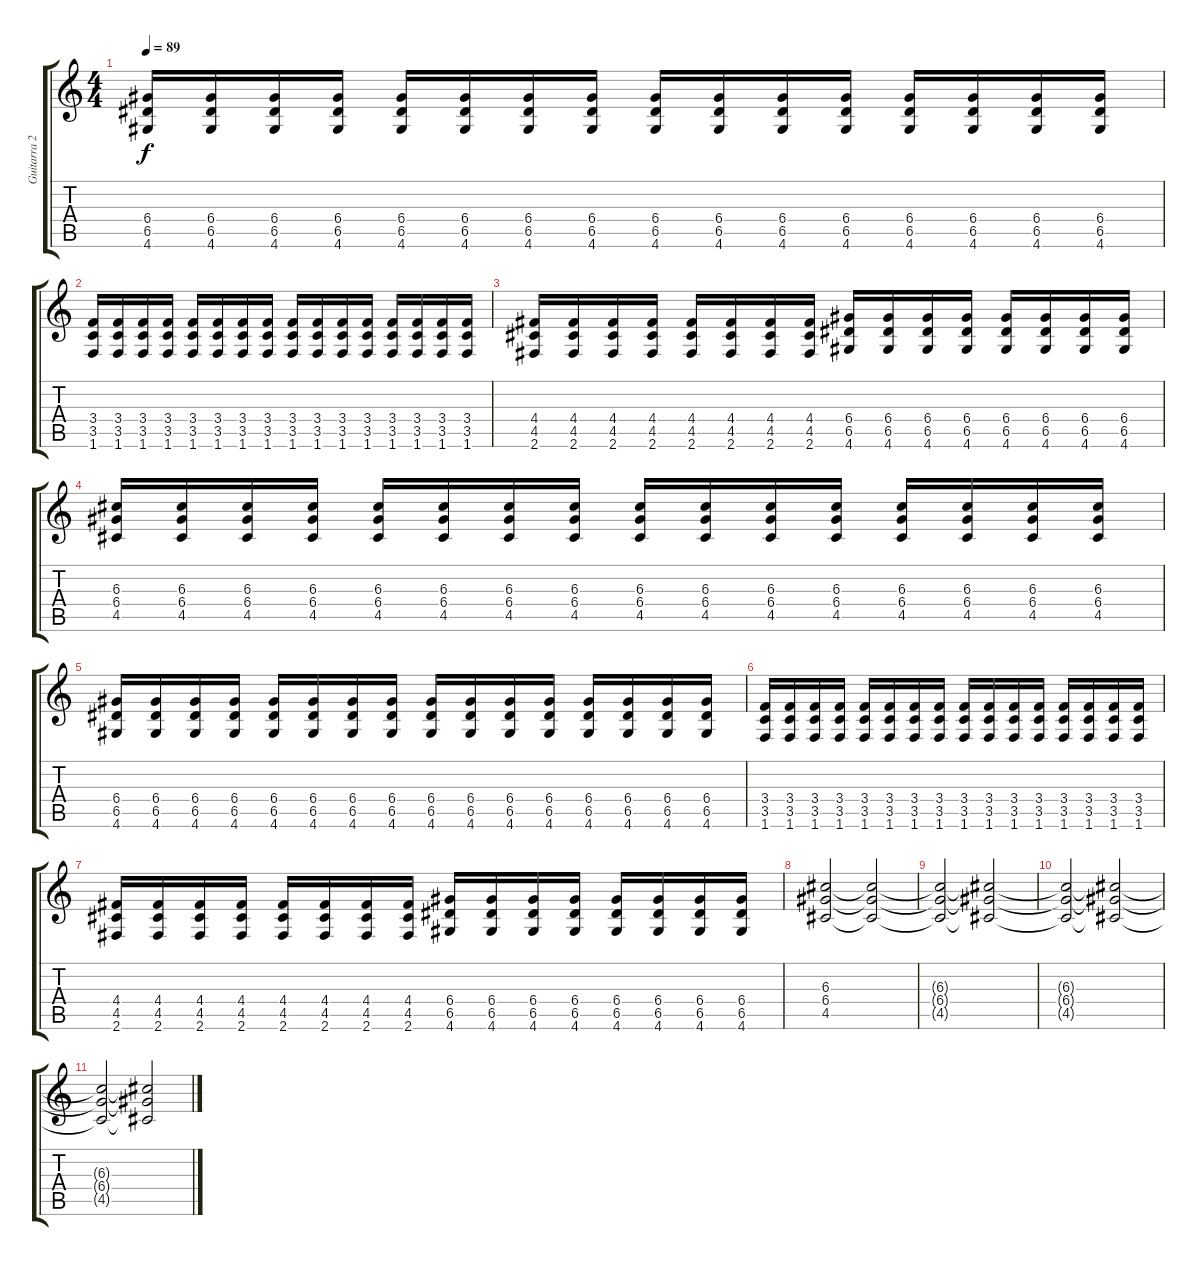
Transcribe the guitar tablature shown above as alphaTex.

\track ("Guitarra 2" "Guitarra 2") {instrument electricguitarjazz}
\staff {score tabs}
\tuning (E4 B3 G3 D3 A2 E2) {hide}
\ts (4 4)
\tempo 89
\clef g2
\ks c
(6.4 6.5 4.6).16{dy f} (6.4 6.5 4.6).16 (6.4 6.5 4.6).16 (6.4 6.5 4.6).16 (6.4 6.5 4.6).16 (6.4 6.5 4.6).16 (6.4 6.5 4.6).16 (6.4 6.5 4.6).16 (6.4 6.5 4.6).16 (6.4 6.5 4.6).16 (6.4 6.5 4.6).16 (6.4 6.5 4.6).16 (6.4 6.5 4.6).16 (6.4 6.5 4.6).16 (6.4 6.5 4.6).16 (6.4 6.5 4.6).16 |
(3.4 3.5 1.6).16 (3.4 3.5 1.6).16 (3.4 3.5 1.6).16 (3.4 3.5 1.6).16 (3.4 3.5 1.6).16 (3.4 3.5 1.6).16 (3.4 3.5 1.6).16 (3.4 3.5 1.6).16 (3.4 3.5 1.6).16 (3.4 3.5 1.6).16 (3.4 3.5 1.6).16 (3.4 3.5 1.6).16 (3.4 3.5 1.6).16 (3.4 3.5 1.6).16 (3.4 3.5 1.6).16 (3.4 3.5 1.6).16 |
(4.4 4.5 2.6).16 (4.4 4.5 2.6).16 (4.4 4.5 2.6).16 (4.4 4.5 2.6).16 (4.4 4.5 2.6).16 (4.4 4.5 2.6).16 (4.4 4.5 2.6).16 (4.4 4.5 2.6).16 (6.4 6.5 4.6).16 (6.4 6.5 4.6).16 (6.4 6.5 4.6).16 (6.4 6.5 4.6).16 (6.4 6.5 4.6).16 (6.4 6.5 4.6).16 (6.4 6.5 4.6).16 (6.4 6.5 4.6).16 |
(6.3 6.4 4.5).16 (6.3 6.4 4.5).16 (6.3 6.4 4.5).16 (6.3 6.4 4.5).16 (6.3 6.4 4.5).16 (6.3 6.4 4.5).16 (6.3 6.4 4.5).16 (6.3 6.4 4.5).16 (6.3 6.4 4.5).16 (6.3 6.4 4.5).16 (6.3 6.4 4.5).16 (6.3 6.4 4.5).16 (6.3 6.4 4.5).16 (6.3 6.4 4.5).16 (6.3 6.4 4.5).16 (6.3 6.4 4.5).16 |
(6.4 6.5 4.6).16 (6.4 6.5 4.6).16 (6.4 6.5 4.6).16 (6.4 6.5 4.6).16 (6.4 6.5 4.6).16 (6.4 6.5 4.6).16 (6.4 6.5 4.6).16 (6.4 6.5 4.6).16 (6.4 6.5 4.6).16 (6.4 6.5 4.6).16 (6.4 6.5 4.6).16 (6.4 6.5 4.6).16 (6.4 6.5 4.6).16 (6.4 6.5 4.6).16 (6.4 6.5 4.6).16 (6.4 6.5 4.6).16 |
(3.4 3.5 1.6).16 (3.4 3.5 1.6).16 (3.4 3.5 1.6).16 (3.4 3.5 1.6).16 (3.4 3.5 1.6).16 (3.4 3.5 1.6).16 (3.4 3.5 1.6).16 (3.4 3.5 1.6).16 (3.4 3.5 1.6).16 (3.4 3.5 1.6).16 (3.4 3.5 1.6).16 (3.4 3.5 1.6).16 (3.4 3.5 1.6).16 (3.4 3.5 1.6).16 (3.4 3.5 1.6).16 (3.4 3.5 1.6).16 |
(4.4 4.5 2.6).16 (4.4 4.5 2.6).16 (4.4 4.5 2.6).16 (4.4 4.5 2.6).16 (4.4 4.5 2.6).16 (4.4 4.5 2.6).16 (4.4 4.5 2.6).16 (4.4 4.5 2.6).16 (6.4 6.5 4.6).16 (6.4 6.5 4.6).16 (6.4 6.5 4.6).16 (6.4 6.5 4.6).16 (6.4 6.5 4.6).16 (6.4 6.5 4.6).16 (6.4 6.5 4.6).16 (6.4 6.5 4.6).16 |
(6.3 6.4 4.5).2 (6.3{t} 6.4{t} 4.5{t}).2{volume 11} |
(6.3{t} 6.4{t} 4.5{t}).2{volume 9} (6.3{t} 6.4{t} 4.5{t}).2{volume 8} |
(6.3{t} 6.4{t} 4.5{t}).2{volume 7} (6.3{t} 6.4{t} 4.5{t}).2{volume 6} |
(6.3{t} 6.4{t} 4.5{t}).2{volume 4} (6.3{t} 6.4{t} 4.5{t}).2{volume 2}
